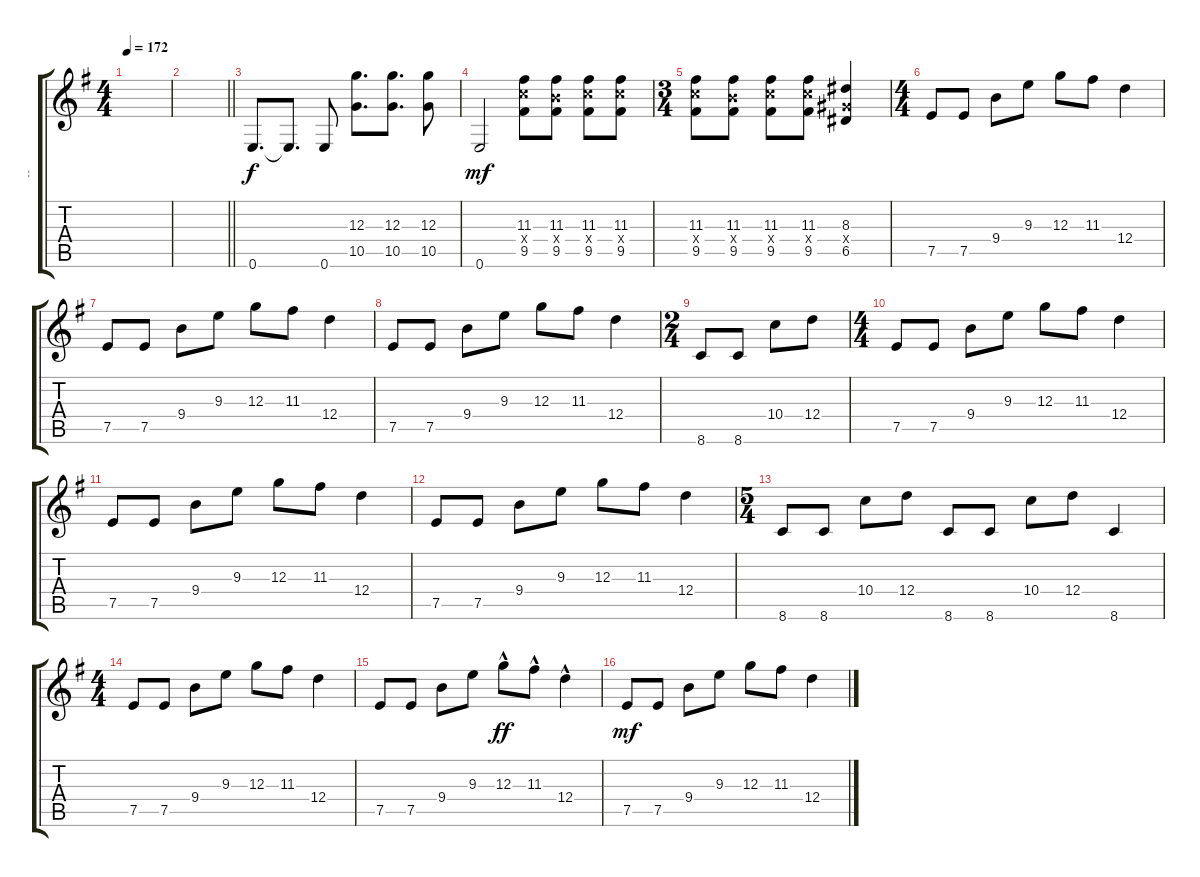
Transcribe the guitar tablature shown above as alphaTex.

\track ("--" "--") {instrument overdrivenguitar}
\staff {score tabs}
\tuning (E4 B3 G3 D3 A2 E2) {hide}
\ts (4 4)
\tempo 172
\clef g2
\ks g
|
\barLineRight lightlight
|
\section ("" "")
0.6.8{d volume 12} 0.6{t}.8{d} 0.6.8 (12.3 10.5).8{d} (12.3 10.5).8{d} (12.3 10.5).8 |
0.6.2{dy mf} (11.3 10.4{x} 9.5).8 (11.3 9.4{x} 9.5).8 (11.3 10.4{x} 9.5).8 (11.3 10.4{x} 9.5).8 |
\ts (3 4)
(11.3 10.4{x} 9.5).8 (11.3 9.4{x} 9.5).8 (11.3 10.4{x} 9.5).8 (11.3 10.4{x} 9.5).8 (8.3 6.4{x} 6.5).4 |
\ts (4 4)
7.5.8 7.5.8 9.4.8 9.3.8 12.3.8 11.3.8 12.4.4 |
7.5.8 7.5.8 9.4.8 9.3.8 12.3.8 11.3.8 12.4.4 |
7.5.8 7.5.8 9.4.8 9.3.8 12.3.8 11.3.8 12.4.4 |
\ts (2 4)
8.6.8 8.6.8 10.4.8 12.4.8 |
\ts (4 4)
7.5.8 7.5.8 9.4.8 9.3.8 12.3.8 11.3.8 12.4.4 |
7.5.8 7.5.8 9.4.8 9.3.8 12.3.8 11.3.8 12.4.4 |
7.5.8 7.5.8 9.4.8 9.3.8 12.3.8 11.3.8 12.4.4 |
\ts (5 4)
8.6.8 8.6.8 10.4.8 12.4.8 8.6.8 8.6.8 10.4.8 12.4.8 8.6.4 |
\ts (4 4)
7.5.8 7.5.8 9.4.8 9.3.8 12.3.8 11.3.8 12.4.4 |
7.5.8 7.5.8 9.4.8 9.3.8 12.3{hac}.8{dy ff} 11.3{hac}.8 12.4{hac}.4 |
7.5.8{dy mf} 7.5.8 9.4.8 9.3.8 12.3.8 11.3.8 12.4.4
